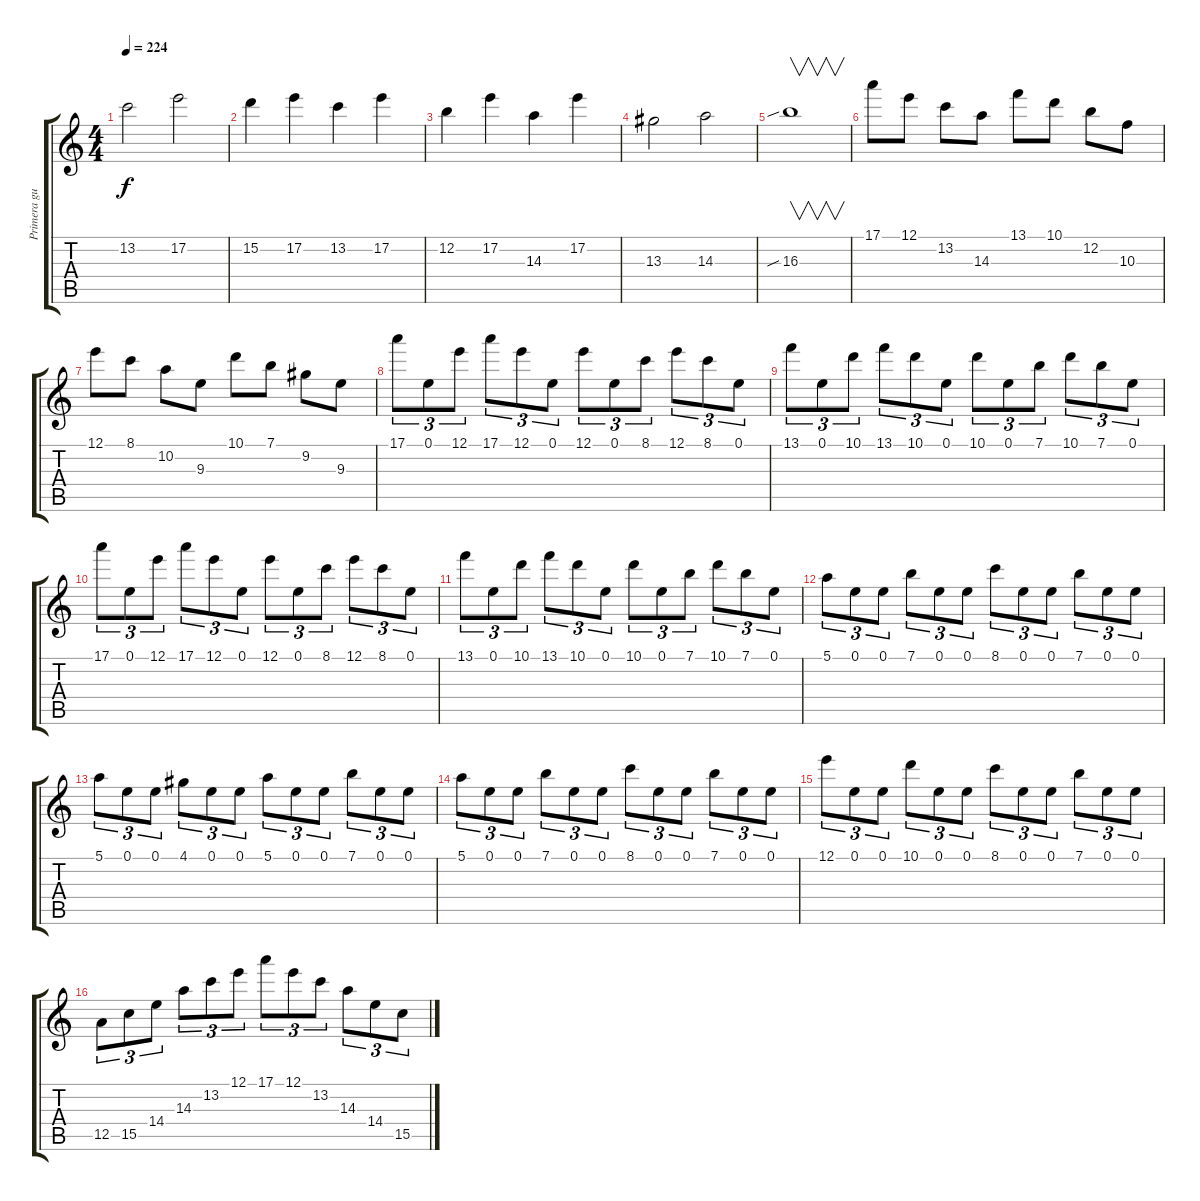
\track ("Primera guitarra" "Primera gu") {instrument distortionguitar}
\staff {score tabs}
\tuning (E4 B3 G3 D3 A2 E2) {hide}
\ts (4 4)
\tempo 224
\clef g2
\ks c
13.2.2{dy f} 17.2.2 |
15.2.4 17.2.4 13.2.4 17.2.4 |
12.2.4 17.2.4 14.3.4 17.2.4 |
13.3.2 14.3.2 |
16.3{sib}.1{v} |
17.1.8 12.1.8 13.2.8 14.3.8 13.1.8 10.1.8 12.2.8 10.3.8 |
12.1.8 8.1.8 10.2.8 9.3.8 10.1.8 7.1.8 9.2.8 9.3.8 |
17.1.8{tu (3 2)} 0.1.8{tu (3 2)} 12.1.8{tu (3 2)} 17.1.8{tu (3 2)} 12.1.8{tu (3 2)} 0.1.8{tu (3 2)} 12.1.8{tu (3 2)} 0.1.8{tu (3 2)} 8.1.8{tu (3 2)} 12.1.8{tu (3 2)} 8.1.8{tu (3 2)} 0.1.8{tu (3 2)} |
13.1.8{tu (3 2)} 0.1.8{tu (3 2)} 10.1.8{tu (3 2)} 13.1.8{tu (3 2)} 10.1.8{tu (3 2)} 0.1.8{tu (3 2)} 10.1.8{tu (3 2)} 0.1.8{tu (3 2)} 7.1.8{tu (3 2)} 10.1.8{tu (3 2)} 7.1.8{tu (3 2)} 0.1.8{tu (3 2)} |
17.1.8{tu (3 2)} 0.1.8{tu (3 2)} 12.1.8{tu (3 2)} 17.1.8{tu (3 2)} 12.1.8{tu (3 2)} 0.1.8{tu (3 2)} 12.1.8{tu (3 2)} 0.1.8{tu (3 2)} 8.1.8{tu (3 2)} 12.1.8{tu (3 2)} 8.1.8{tu (3 2)} 0.1.8{tu (3 2)} |
13.1.8{tu (3 2)} 0.1.8{tu (3 2)} 10.1.8{tu (3 2)} 13.1.8{tu (3 2)} 10.1.8{tu (3 2)} 0.1.8{tu (3 2)} 10.1.8{tu (3 2)} 0.1.8{tu (3 2)} 7.1.8{tu (3 2)} 10.1.8{tu (3 2)} 7.1.8{tu (3 2)} 0.1.8{tu (3 2)} |
5.1.8{tu (3 2)} 0.1.8{tu (3 2)} 0.1.8{tu (3 2)} 7.1.8{tu (3 2)} 0.1.8{tu (3 2)} 0.1.8{tu (3 2)} 8.1.8{tu (3 2)} 0.1.8{tu (3 2)} 0.1.8{tu (3 2)} 7.1.8{tu (3 2)} 0.1.8{tu (3 2)} 0.1.8{tu (3 2)} |
5.1.8{tu (3 2)} 0.1.8{tu (3 2)} 0.1.8{tu (3 2)} 4.1.8{tu (3 2)} 0.1.8{tu (3 2)} 0.1.8{tu (3 2)} 5.1.8{tu (3 2)} 0.1.8{tu (3 2)} 0.1.8{tu (3 2)} 7.1.8{tu (3 2)} 0.1.8{tu (3 2)} 0.1.8{tu (3 2)} |
5.1.8{tu (3 2)} 0.1.8{tu (3 2)} 0.1.8{tu (3 2)} 7.1.8{tu (3 2)} 0.1.8{tu (3 2)} 0.1.8{tu (3 2)} 8.1.8{tu (3 2)} 0.1.8{tu (3 2)} 0.1.8{tu (3 2)} 7.1.8{tu (3 2)} 0.1.8{tu (3 2)} 0.1.8{tu (3 2)} |
12.1.8{tu (3 2)} 0.1.8{tu (3 2)} 0.1.8{tu (3 2)} 10.1.8{tu (3 2)} 0.1.8{tu (3 2)} 0.1.8{tu (3 2)} 8.1.8{tu (3 2)} 0.1.8{tu (3 2)} 0.1.8{tu (3 2)} 7.1.8{tu (3 2)} 0.1.8{tu (3 2)} 0.1.8{tu (3 2)} |
12.5.8{tu (3 2)} 15.5.8{tu (3 2)} 14.4.8{tu (3 2)} 14.3.8{tu (3 2)} 13.2.8{tu (3 2)} 12.1.8{tu (3 2)} 17.1.8{tu (3 2)} 12.1.8{tu (3 2)} 13.2.8{tu (3 2)} 14.3.8{tu (3 2)} 14.4.8{tu (3 2)} 15.5.8{tu (3 2)}
